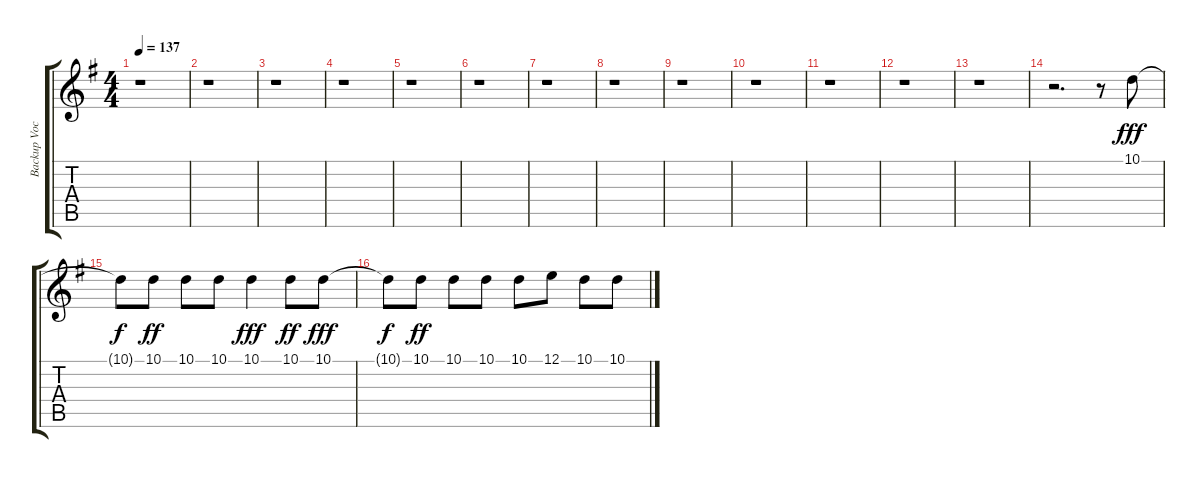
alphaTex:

\track ("Backup Vocals" "Backup Voc") {instrument flute}
\staff {score tabs}
\tuning (E4 B3 G3 D3 A2 E2) {hide}
\ts (4 4)
\tempo 137
\clef g2
\ks g
r.1{dy ff} |
r.1 |
r.1 |
r.1 |
r.1 |
r.1 |
r.1 |
r.1 |
r.1 |
r.1 |
r.1 |
r.1 |
r.1 |
r.2{d} r.8 10.1.8{dy fff} |
10.1{t}.8{dy f} 10.1.8{dy ff} 10.1.8 10.1.8 10.1.4{dy fff} 10.1.8{dy ff} 10.1.8{dy fff} |
10.1{t}.8{dy f} 10.1.8{dy ff} 10.1.8 10.1.8 10.1.8 12.1.8 10.1.8 10.1.8
